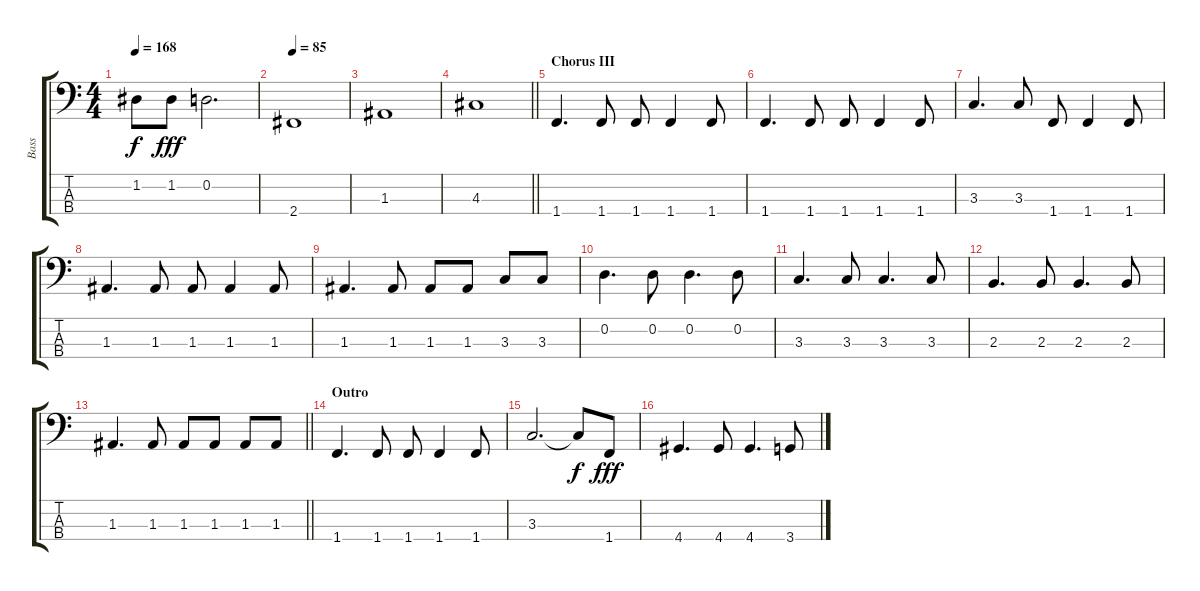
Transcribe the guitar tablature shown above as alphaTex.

\track ("Bass" "Bass") {instrument electricbassfinger}
\staff {score tabs}
\tuning (G2 D2 A1 E1) {hide}
\ts (4 4)
\tempo 168
\clef f4
\ks c
1.2{t}.8{dy f} 1.2.8{dy fff} 0.2.2{d} |
\tempo 85
2.4.1{volume 6} |
1.3.1{volume 9} |
\barLineRight lightlight
4.3.1{volume 11} |
\section ("" "Chorus III")
1.4.4{d volume 12} 1.4.8{volume 12} 1.4.8 1.4.4 1.4.8 |
1.4.4{d} 1.4.8 1.4.8 1.4.4 1.4.8 |
3.3.4{d} 3.3.8 1.4.8 1.4.4 1.4.8 |
1.3.4{d} 1.3.8 1.3.8 1.3.4 1.3.8 |
1.3.4{d} 1.3.8 1.3.8 1.3.8 3.3.8 3.3.8 |
0.2.4{d} 0.2.8 0.2.4{d} 0.2.8 |
3.3.4{d} 3.3.8 3.3.4{d} 3.3.8 |
2.3.4{d} 2.3.8 2.3.4{d} 2.3.8 |
\barLineRight lightlight
1.3.4{d} 1.3.8 1.3.8 1.3.8 1.3.8 1.3.8 |
\section ("" "Outro")
1.4.4{d} 1.4.8 1.4.8 1.4.4 1.4.8 |
3.3.2{d} 3.3{t}.8{dy f} 1.4.8{dy fff} |
4.4.4{d} 4.4.8 4.4.4{d} 3.4.8
